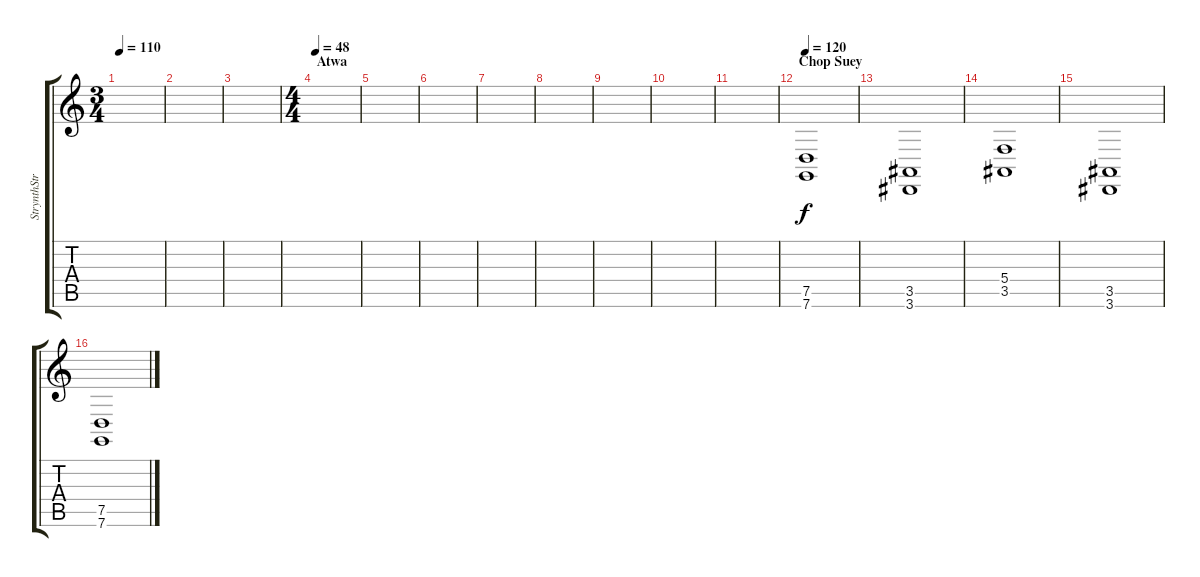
\track ("StrynthStrings" "StrynthStr") {instrument synthstrings1}
\staff {score tabs}
\tuning (D4 A3 F3 C3 G2 C2) {hide}
\ts (3 4)
\tempo 110
\clef g2
\ks c
|
|
|
\ts (4 4)
\section ("" "Atwa")
\tempo 48
|
|
|
|
|
|
|
|
\section ("" "Chop Suey")
\tempo 120
(7.5 7.6).1{volume 12 instrument overdrivenguitar} |
(3.5 3.6).1 |
(5.4 3.5).1 |
(3.5 3.6).1 |
(7.5 7.6).1
